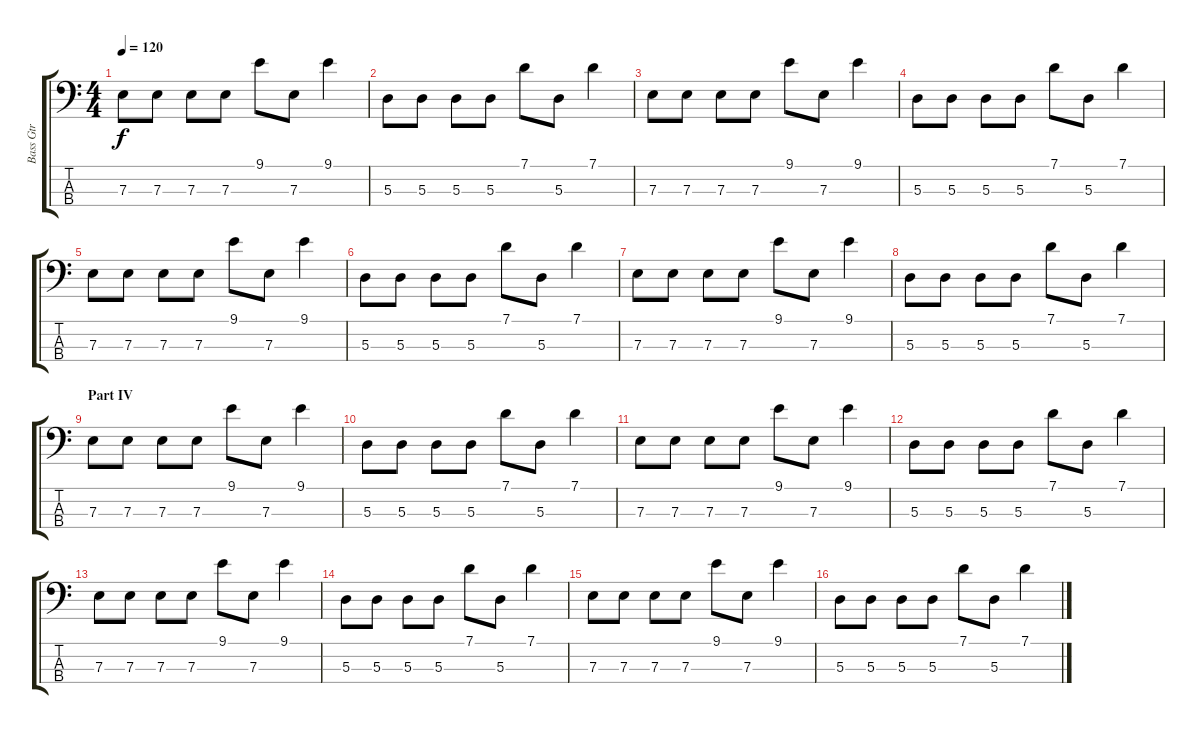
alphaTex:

\track ("Bass Gtr" "Bass Gtr") {instrument electricbassfinger}
\staff {score tabs}
\tuning (G2 D2 A1 E1) {hide}
\ts (4 4)
\tempo 120
\clef f4
\ks c
7.3.8{dy f} 7.3.8 7.3.8 7.3.8 9.1.8 7.3.8 9.1.4 |
5.3.8 5.3.8 5.3.8 5.3.8 7.1.8 5.3.8 7.1.4 |
7.3.8 7.3.8 7.3.8 7.3.8 9.1.8 7.3.8 9.1.4 |
5.3.8 5.3.8 5.3.8 5.3.8 7.1.8 5.3.8 7.1.4 |
7.3.8 7.3.8 7.3.8 7.3.8 9.1.8 7.3.8 9.1.4 |
5.3.8 5.3.8 5.3.8 5.3.8 7.1.8 5.3.8 7.1.4 |
7.3.8 7.3.8 7.3.8 7.3.8 9.1.8 7.3.8 9.1.4 |
5.3.8 5.3.8 5.3.8 5.3.8 7.1.8 5.3.8 7.1.4 |
\section ("" "Part IV")
7.3.8{volume 14} 7.3.8 7.3.8 7.3.8 9.1.8 7.3.8 9.1.4 |
5.3.8 5.3.8 5.3.8 5.3.8 7.1.8 5.3.8 7.1.4 |
7.3.8 7.3.8 7.3.8 7.3.8 9.1.8 7.3.8 9.1.4 |
5.3.8 5.3.8 5.3.8 5.3.8 7.1.8 5.3.8 7.1.4 |
7.3.8 7.3.8 7.3.8 7.3.8 9.1.8 7.3.8 9.1.4 |
5.3.8 5.3.8 5.3.8 5.3.8 7.1.8 5.3.8 7.1.4 |
7.3.8 7.3.8 7.3.8 7.3.8 9.1.8 7.3.8 9.1.4 |
5.3.8 5.3.8 5.3.8 5.3.8 7.1.8 5.3.8 7.1.4
